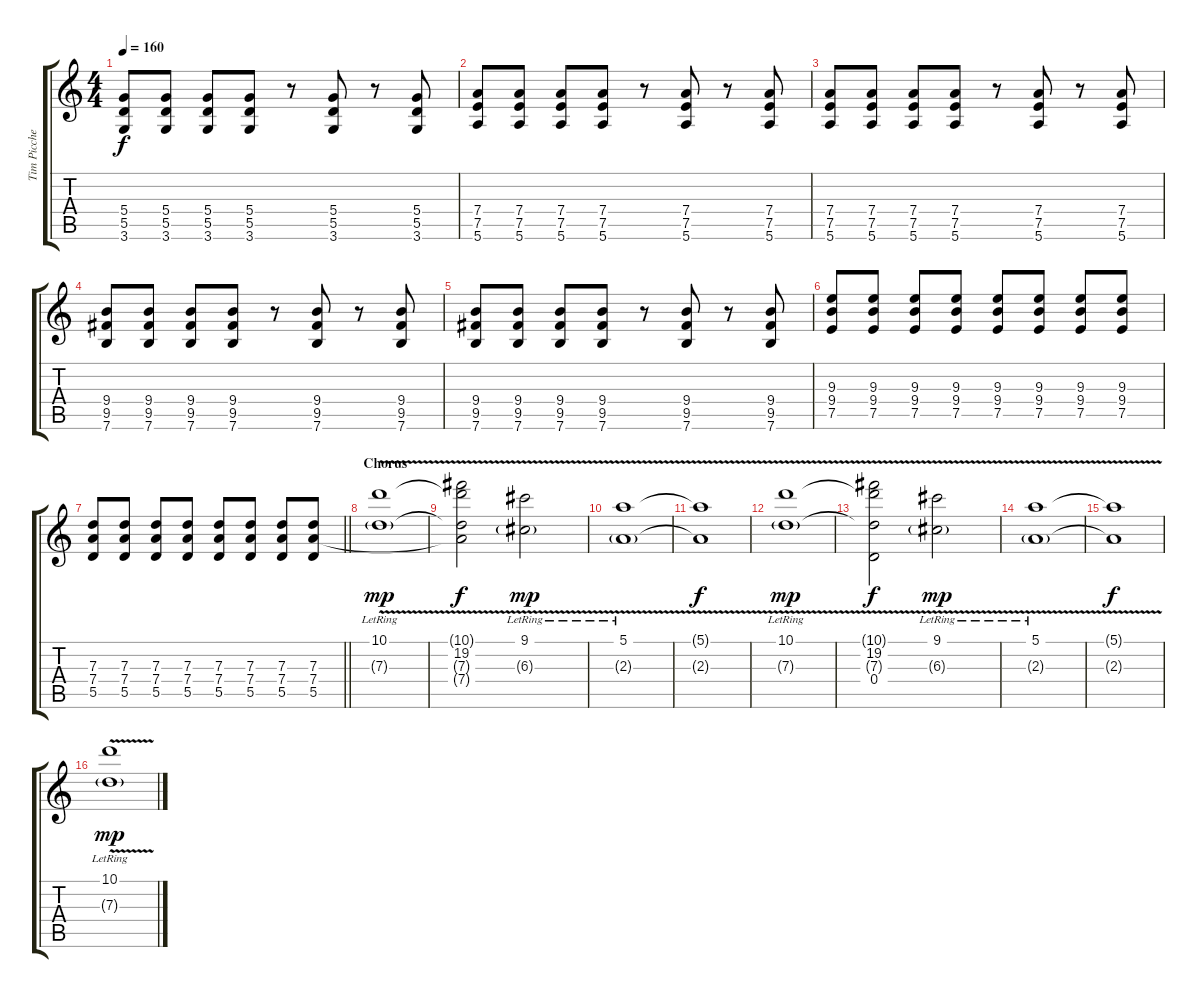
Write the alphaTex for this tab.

\track ("Tim Picchetti (Extra)" "Tim Picche") {instrument overdrivenguitar}
\staff {score tabs}
\tuning (E4 B3 G3 D3 A2 E2) {hide}
\ts (4 4)
\tempo 160
\clef g2
\ks c
(5.4 5.5 3.6).8{dy f} (5.4 5.5 3.6).8 (5.4 5.5 3.6).8 (5.4 5.5 3.6).8 r.8 (5.4 5.5 3.6).8 r.8 (5.4 5.5 3.6).8 |
(7.4 7.5 5.6).8 (7.4 7.5 5.6).8 (7.4 7.5 5.6).8 (7.4 7.5 5.6).8 r.8 (7.4 7.5 5.6).8 r.8 (7.4 7.5 5.6).8 |
(7.4 7.5 5.6).8 (7.4 7.5 5.6).8 (7.4 7.5 5.6).8 (7.4 7.5 5.6).8 r.8 (7.4 7.5 5.6).8 r.8 (7.4 7.5 5.6).8 |
(9.4 9.5 7.6).8 (9.4 9.5 7.6).8 (9.4 9.5 7.6).8 (9.4 9.5 7.6).8 r.8 (9.4 9.5 7.6).8 r.8 (9.4 9.5 7.6).8 |
(9.4 9.5 7.6).8 (9.4 9.5 7.6).8 (9.4 9.5 7.6).8 (9.4 9.5 7.6).8 r.8 (9.4 9.5 7.6).8 r.8 (9.4 9.5 7.6).8 |
(9.3 9.4 7.5).8 (9.3 9.4 7.5).8 (9.3 9.4 7.5).8 (9.3 9.4 7.5).8 (9.3 9.4 7.5).8 (9.3 9.4 7.5).8 (9.3 9.4 7.5).8 (9.3 9.4 7.5).8 |
\barLineRight lightlight
(7.3 7.4 5.5).8 (7.3 7.4 5.5).8 (7.3 7.4 5.5).8 (7.3 7.4 5.5).8 (7.3 7.4 5.5).8 (7.3 7.4 5.5).8 (7.3 7.4 5.5).8 (7.3 7.4 5.5).8 |
\section ("" "Chorus")
(10.1{v} 7.3{g lr}).1{dy mp} |
(10.1{t} 19.2 7.3{t} 7.4{t}).2{dy f} (9.1{v} 6.3{g lr}).2{dy mp} |
(5.1{v} 2.3{g lr}).1 |
(5.1{t} 2.3{t}).1{dy f} |
(10.1{v} 7.3{g lr}).1{dy mp} |
(10.1{t} 19.2 7.3{t} 0.4).2{dy f} (9.1{v} 6.3{g lr}).2{dy mp} |
(5.1{v} 2.3{g lr}).1 |
(5.1{t} 2.3{t}).1{dy f} |
(10.1{v} 7.3{g lr}).1{dy mp}
